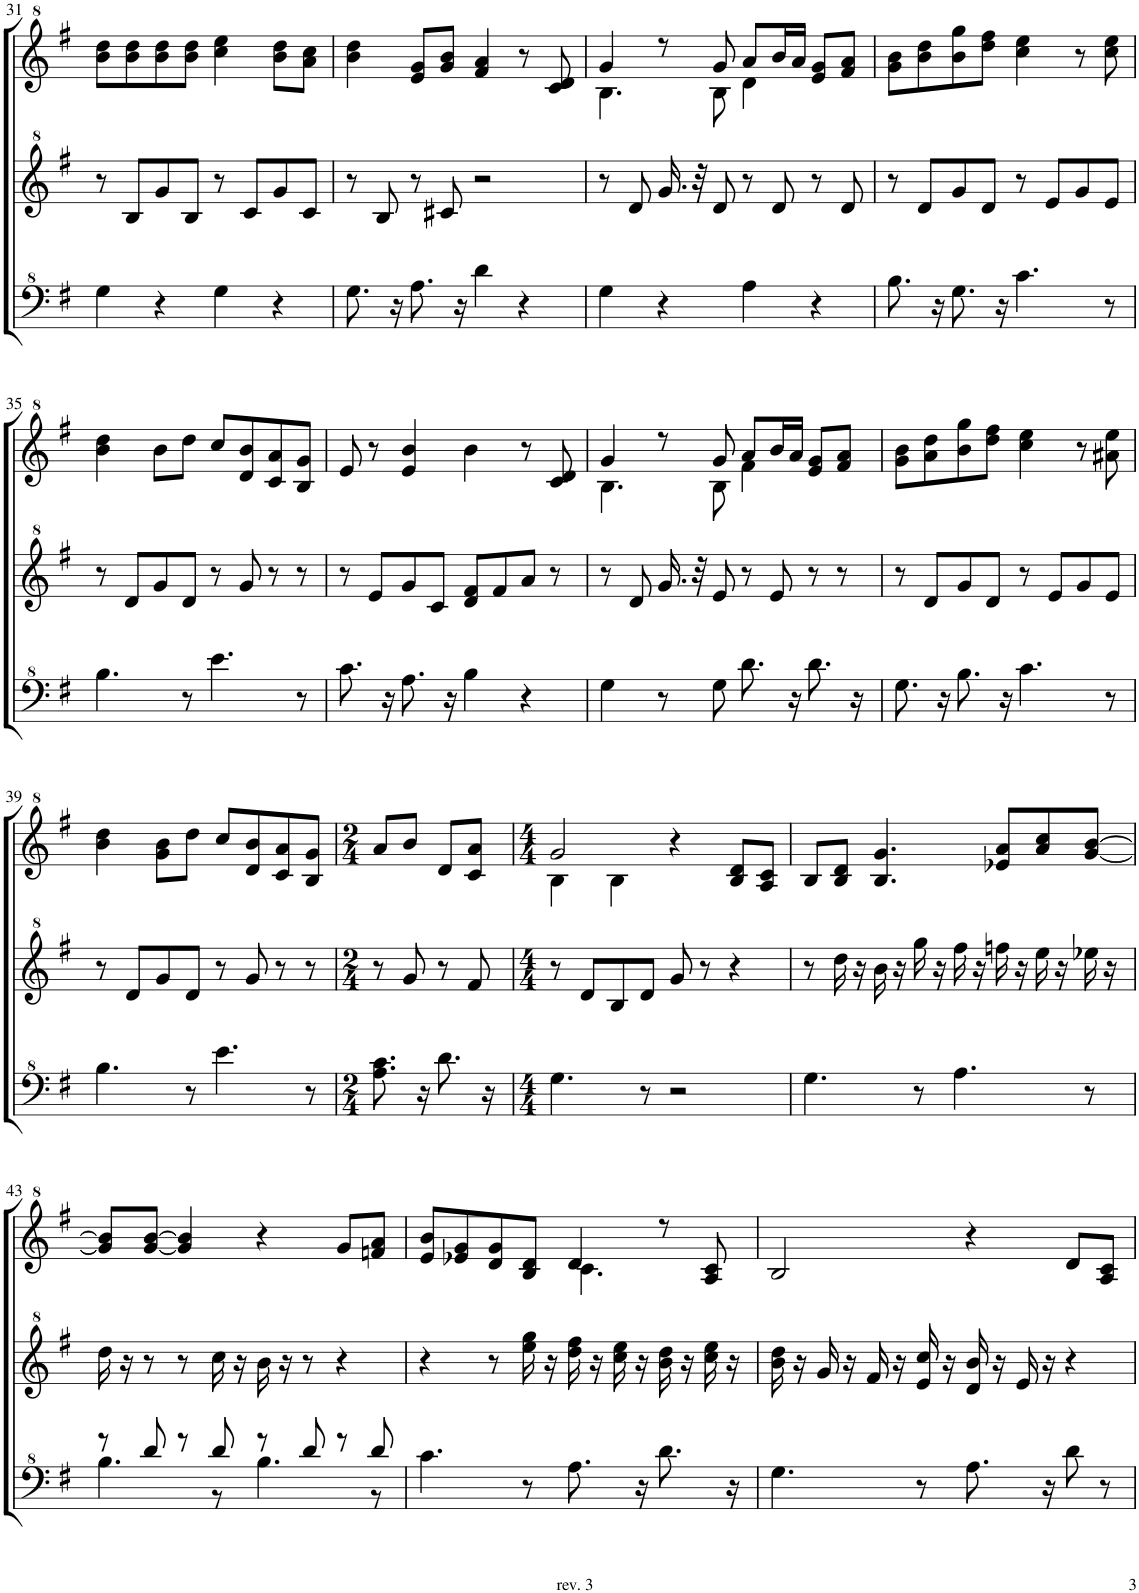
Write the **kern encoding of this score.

**kern	**kern	**kern
*part3	*part2	*part1
*staff3	*staff2	*staff1
*I"パンフルート	*I"パンフルート	*I"パンフルート
!!LO:PB:g=z
*clefF^4	*clefG^2	*clefG^2
*k[f#]	*k[f#]	*k[f#]
*M4/4	*M4/4	*M4/4
=31	=31	=31
4g\	8r	8bb\ 8ddd\L
.	8b/L	8bb\ 8ddd\
4r	8gg/	8bb\ 8ddd\
.	8b/J	8bb\ 8ddd\J
4g\	8r	4ccc\ 4eee\
.	8cc/L	.
4r	8gg/	8bb\ 8ddd\L
.	8cc/J	8aa\ 8ccc\J
=32	=32	=32
8.g\	8r	4bb\ 4ddd\
.	8b/	.
16r	.	.
8.a\	8r	8ee/ 8gg/L
.	8cc#X/	8gg/ 8bb/J
16r	.	.
4dd\	2r	4ff#/ 4aa/
4r	.	8r
.	.	8cc/ 8dd/
=33	=33	=33
*	*	*^
4g\	8r	4gg/	4.b\
.	8dd/	.	.
4r	16.gg/	8r	.
.	32r	.	.
.	8dd/	8gg/	8b\
4a\	8r	8aa/L	4dd\
.	8dd/	16bb/L	.
.	.	16aa/JJ	.
4r	8r	8ee/ 8gg/L	4ryy
.	8dd/	8ff#/ 8aa/J	.
*	*	*v	*v
=34	=34	=34
8.b\	8r	8gg\ 8bb\L
.	8dd/L	8bb\ 8ddd\
16r	.	.
8.g\	8gg/	8bb\ 8ggg\
.	8dd/J	8ddd\ 8fff#\J
16r	.	.
4.cc\	8r	4ccc\ 4eee\
.	8ee/L	.
.	8gg/	8r
8r	8ee/J	8ccc\ 8eee\
!!LO:LB:g=z
=35	=35	=35
4.b\	8r	4bb\ 4ddd\
.	8dd/L	.
.	8gg/	8bb\L
8r	8dd/J	8ddd\J
4.ee\	8r	8ccc/L
.	8gg/	8dd/ 8bb/
.	8r	8cc/ 8aa/
8r	8r	8b/ 8gg/J
=36	=36	=36
8.cc\	8r	8ee/
.	8ee/L	8r
16r	.	.
8.a\	8gg/	4ee/ 4bb/
.	8cc/J	.
16r	.	.
4b\	8dd/ 8ff#/L	4bb\
.	8ff#/	.
4r	8aa/J	8r
.	8r	8cc/ 8dd/
=37	=37	=37
*	*	*^
4g\	8r	4gg/	4.b\
.	8dd/	.	.
8r	16.gg/	8r	.
.	32r	.	.
8g\	8ee/	8gg/	8b\
8.dd\	8r	8aa/L	4ff#\
.	8ee/	16bb/L	.
16r	.	16aa/JJ	.
8.dd\	8r	8ee/ 8gg/L	4ryy
.	8r	8ff#/ 8aa/J	.
16r	.	.	.
*	*	*v	*v
=38	=38	=38
8.g\	8r	8gg\ 8bb\L
.	8dd/L	8aa\ 8ddd\
16r	.	.
8.b\	8gg/	8bb\ 8ggg\
.	8dd/J	8ddd\ 8fff#\J
16r	.	.
4.cc\	8r	4ccc\ 4eee\
.	8ee/L	.
.	8gg/	8r
8r	8ee/J	8aa#X\ 8eee\
!!LO:LB:g=z
=39	=39	=39
4.b\	8r	4bb\ 4ddd\
.	8dd/L	.
.	8gg/	8gg\ 8bb\L
8r	8dd/J	8ddd\J
4.ee\	8r	8ccc/L
.	8gg/	8dd/ 8bb/
.	8r	8cc/ 8aa/
8r	8r	8b/ 8gg/J
=40	=40	=40
*M2/4	*M2/4	*M2/4
8.a\ 8.cc\	8r	8aa/L
.	8gg/	8bb/J
16r	.	.
8.dd\	8r	8dd/L
.	8ff#/	8cc/ 8aa/J
16r	.	.
=41	=41	=41
*M4/4	*M4/4	*M4/4
*	*	*^
4.g\	8r	2gg/	4b\
.	8dd/L	.	.
.	8b/	.	4b\
8r	8dd/J	.	.
2r	8gg/	4r	2ryy
.	8r	.	.
.	4r	8b/ 8dd/L	.
.	.	8a/ 8cc/J	.
*	*	*v	*v
=42	=42	=42
4.g\	8r	8b/L
.	16ddd\	8b/ 8dd/J
.	16r	.
.	16bb\	4.b/ 4.gg/
.	16r	.
8r	16ggg\	.
.	16r	.
4.a\	16fff#\	.
.	16r	.
.	16fffn\	8ee-X/ 8aa/L
.	16r	.
.	16eee\	8aa/ 8ccc/
.	16r	.
8r	16eee-X\	[8gg/ [8bb/J
.	16r	.
!!LO:LB:g=z
=43	=43	=43
*^	*	*
8r	4.b\	16ddd\	8gg/] 8bb/]L
.	.	16r	.
8dd/	.	8r	[8gg/ [8bb/J
8r	.	8r	4gg/] 4bb/]
8dd/	8r	16ccc\	.
.	.	16r	.
8r	4.b\	16bb\	4r
.	.	16r	.
8dd/	.	8r	.
8r	.	4r	8gg/L
8dd/	8r	.	8ffn/ 8aa/J
*v	*v	*	*
=44	=44	=44
*	*	*^
4.cc\	4r	8ee/ 8bb/L	2ryy
.	.	8ee-X/ 8gg/	.
.	8r	8dd/ 8gg/	.
8r	16eee\ 16ggg\	8b/ 8dd/J	.
.	16r	.	.
8.a\	16ddd\ 16fff#\	4dd/	4.cc\
.	16r	.	.
.	16ccc\ 16eee\	.	.
16r	16r	.	.
8.dd\	16bb\ 16ddd\	8r	.
.	16r	.	.
.	16ccc\ 16eee\	8a/ 8cc/	8ryy
16r	16r	.	.
*	*	*v	*v
=45	=45	=45
4.g\	16bb\ 16ddd\	2b/
.	16r	.
.	16gg/	.
.	16r	.
.	16ff#/	.
.	16r	.
8r	16ee/ 16ccc/	.
.	16r	.
8.a\	16dd/ 16bb/	4r
.	16r	.
.	16ee/	.
16r	16r	.
8dd\	4r	8dd/L
8r	.	8a/ 8cc/J
=	=	=
*-	*-	*-
